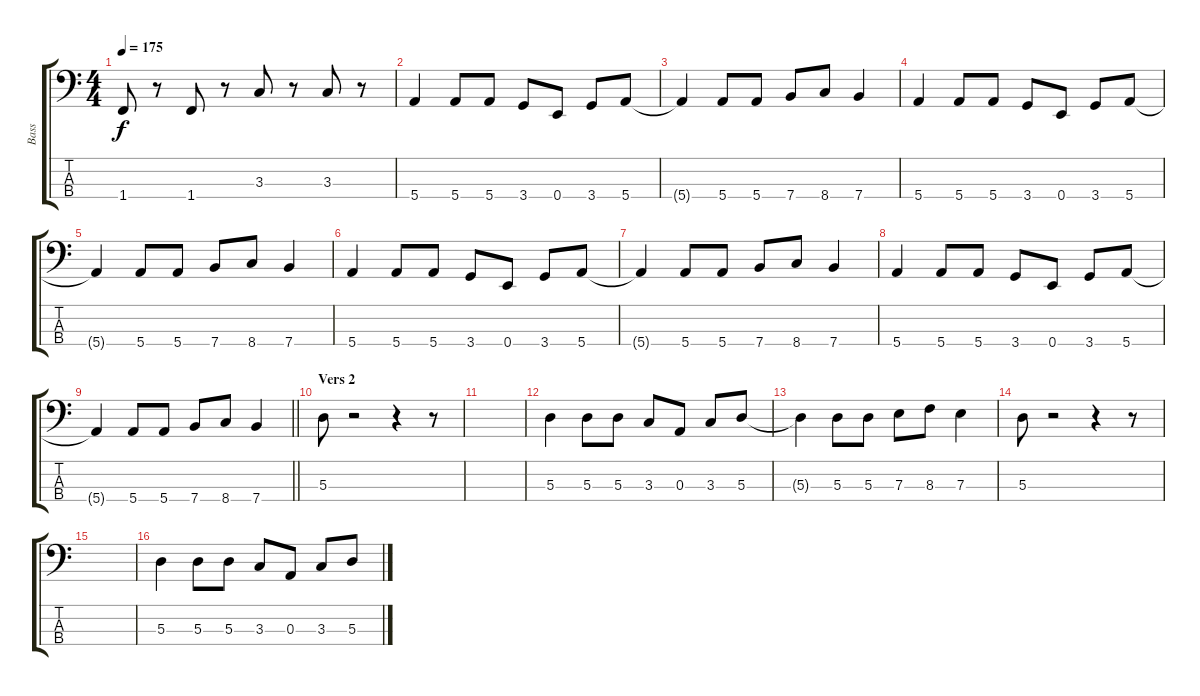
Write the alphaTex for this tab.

\track ("Bass" "Bass") {instrument electricbassfinger}
\staff {score tabs}
\tuning (G2 D2 A1 E1) {hide}
\ts (4 4)
\tempo 175
\clef f4
\ks c
1.4.8{dy f} r.8 1.4.8 r.8 3.3.8 r.8 3.3.8 r.8 |
5.4.4 5.4.8 5.4.8 3.4.8 0.4.8 3.4.8 5.4.8 |
5.4{t}.4 5.4.8 5.4.8 7.4.8 8.4.8 7.4.4 |
5.4.4 5.4.8 5.4.8 3.4.8 0.4.8 3.4.8 5.4.8 |
5.4{t}.4 5.4.8 5.4.8 7.4.8 8.4.8 7.4.4 |
5.4.4 5.4.8 5.4.8 3.4.8 0.4.8 3.4.8 5.4.8 |
5.4{t}.4 5.4.8 5.4.8 7.4.8 8.4.8 7.4.4 |
5.4.4 5.4.8 5.4.8 3.4.8 0.4.8 3.4.8 5.4.8 |
\barLineRight lightlight
5.4{t}.4 5.4.8 5.4.8 7.4.8 8.4.8 7.4.4 |
\section ("" "Vers 2")
5.3.8 r.2 r.4 r.8 |
|
5.3.4 5.3.8 5.3.8 3.3.8 0.3.8 3.3.8 5.3.8 |
5.3{t}.4 5.3.8 5.3.8 7.3.8 8.3.8 7.3.4 |
5.3.8 r.2 r.4 r.8 |
|
5.3.4 5.3.8 5.3.8 3.3.8 0.3.8 3.3.8 5.3.8
